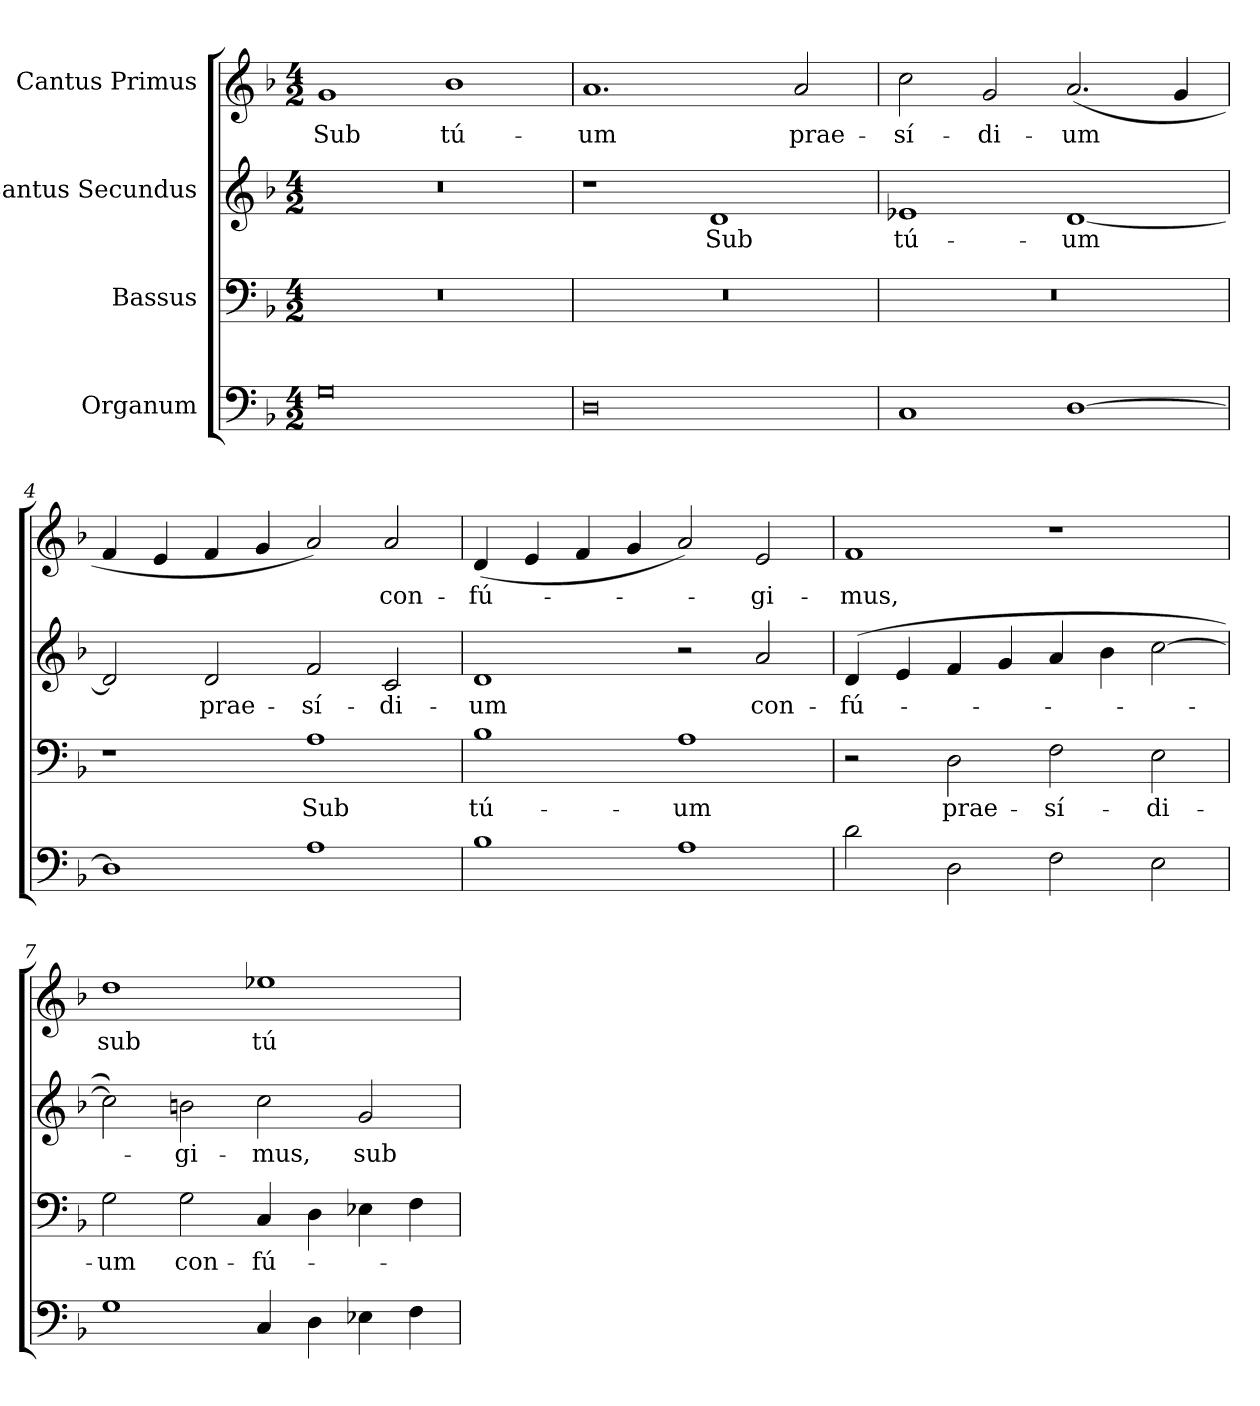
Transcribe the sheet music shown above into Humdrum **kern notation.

**kern	**kern	**text	**kern	**text	**kern	**text
*part4	*part3	*part3	*part2	*part2	*part1	*part1
*staff4	*staff3	*staff3	*staff2	*staff2	*staff1	*staff1
*I"Organum	*I"Bassus	*	*I"Cantus Secundus	*	*I"Cantus Primus	*
*clefF4	*clefF4	*	*clefG2	*	*clefG2	*
*k[b-]	*k[b-]	*	*k[b-]	*	*k[b-]	*
*F:	*F:	*	*F:	*	*F:	*
*M4/2	*M4/2	*	*M4/2	*	*M4/2	*
=1	=1	=1	=1	=1	=1	=1
!	!	!	!	!	!	!LO:LY:b
0G	0r	.	0r	.	1g	Sub
!	!	!	!	!	!	!LO:LY:b
.	.	.	.	.	1b-	tú-
=2	=2	=2	=2	=2	=2	=2
!	!	!	!	!	!	!LO:LY:b
0D	0r	.	1r	.	1.a	-um
!	!	!	!	!LO:LY:b	!	!
.	.	.	1d	Sub	.	.
!	!	!	!	!	!	!LO:LY:b
.	.	.	.	.	2a/	prae-
=3	=3	=3	=3	=3	=3	=3
!	!	!	!	!LO:LY:b	!	!
!	!	!	!	!	!	!LO:LY:b
1C	0r	.	1e-X	tú-	2cc\	-sí-
!	!	!	!	!	!	!LO:LY:b
.	.	.	.	.	2g/	-di-
!	!	!	!	!LO:LY:b	!	!
!	!	!	!	!	!	!LO:LY:b
[>1D	.	.	[<1d	-um	(2.a/	-um
.	.	.	.	.	4g/	.
=4	=4	=4	=4	=4	=4	=4
1D]	1r	.	2d/]	.	4f/	.
.	.	.	.	.	4e/	.
!	!	!	!	!LO:LY:b	!	!
.	.	.	2d/	prae-	4f/	.
.	.	.	.	.	4g/	.
!	!	!LO:LY:b	!	!	!	!
!	!	!	!	!LO:LY:b	!	!
1A	1A	Sub	2f/	-sí-	2a/)	.
!	!	!	!	!LO:LY:b	!	!
!	!	!	!	!	!	!LO:LY:b
.	.	.	2c/	-di-	2a/	con-
!!LO:LB:g=z
=5	=5	=5	=5	=5	=5	=5
!	!	!LO:LY:b	!	!	!	!
!	!	!	!	!LO:LY:b	!	!
!	!	!	!	!	!	!LO:LY:b
1B-	1B-	tú-	1d	-um	(4d/	-fú-
.	.	.	.	.	4e/	.
.	.	.	.	.	4f/	.
.	.	.	.	.	4g/	.
!	!	!LO:LY:b	!	!	!	!
1A	1A	-um	2r	.	2a/)	.
!	!	!	!	!LO:LY:b	!	!
!	!	!	!	!	!	!LO:LY:b
.	.	.	2a/	con-	2e/	-gi-
=6	=6	=6	=6	=6	=6	=6
!	!	!	!	!LO:LY:b	!	!
!	!	!	!	!	!	!LO:LY:b
2d\	2r	.	(4d/	-fú-	1f	-mus,
.	.	.	4e/	.	.	.
!	!	!LO:LY:b	!	!	!	!
2D\	2D\	prae-	4f/	.	.	.
.	.	.	4g/	.	.	.
!	!	!LO:LY:b	!	!	!	!
2F\	2F\	-sí-	4a/	.	1r	.
.	.	.	4b-\	.	.	.
!	!	!LO:LY:b	!	!	!	!
2E\	2E\	-di-	[>2cc\	.	.	.
=7	=7	=7	=7	=7	=7	=7
!	!	!LO:LY:b	!	!	!	!
!	!	!	!	!	!	!LO:LY:b
1G	2G\	-um	2cc\])	.	1dd	sub
!	!	!LO:LY:b	!	!	!	!
!	!	!	!	!LO:LY:b	!	!
.	2G\	con-	2bn\	-gi-	.	.
!	!	!LO:LY:b	!	!	!	!
!	!	!	!	!LO:LY:b	!	!
!	!	!	!	!	!	!LO:LY:b
4C/	4C/	-fú-	2cc\	-mus,	1ee-X	tú-
4D\	4D\	.	.	.	.	.
!	!	!	!	!LO:LY:b	!	!
4E-X\	4E-X\	.	2g/	sub	.	.
4F\	4F\	.	.	.	.	.
=	=	=	=	=	=	=
*-	*-	*-	*-	*-	*-	*-
